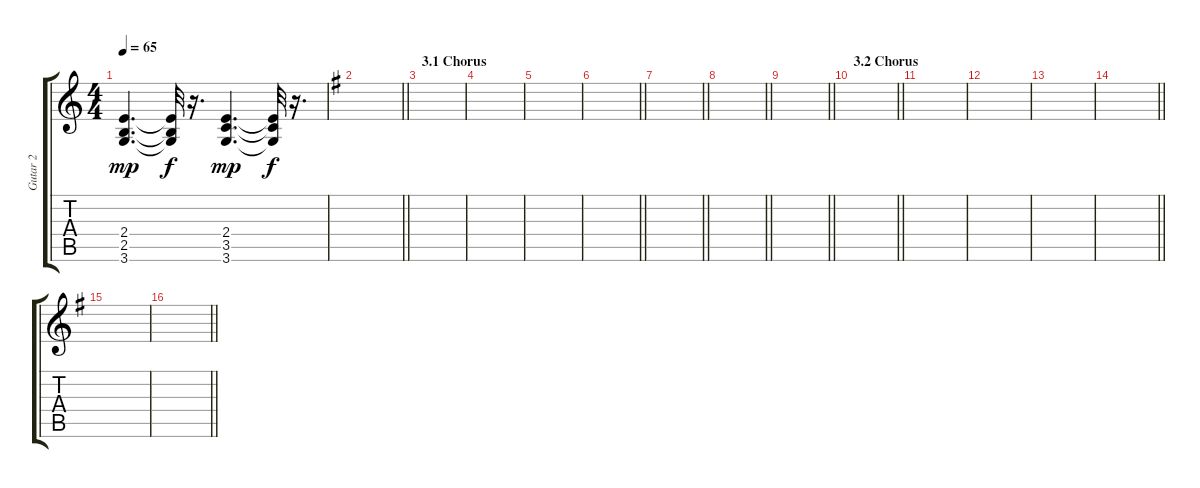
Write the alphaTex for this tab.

\track ("Gutar 2" "Gutar 2") {instrument acousticguitarsteel}
\staff {score tabs}
\tuning (E4 B3 G3 D3 A2 E2) {hide}
\ts (4 4)
\tempo 65
\clef g2
\ks c
(2.4 2.5 3.6).4{d dy mp} (2.4{t} 2.5{t} 3.6{t}).32{dy f} r.16{d} (2.4 3.5 3.6).4{d dy mp} (2.4{t} 3.5{t} 3.6{t}).32{dy f} r.16{d} |
\barLineRight lightlight
\ks eminor
|
\section ("" "3.1 Chorus")
|
|
|
\barLineRight lightlight
|
\barLineRight lightlight
|
\barLineRight lightlight
|
\barLineRight lightlight
|
\section ("" "3.2 Chorus")
\barLineRight lightlight
|
|
|
|
\barLineRight lightlight
|
|
\barLineRight lightlight
